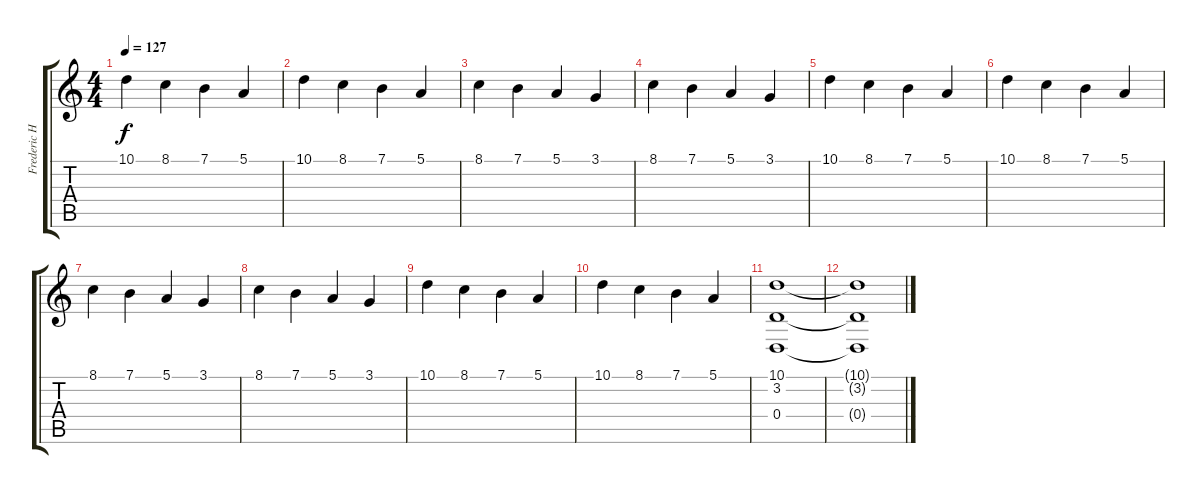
\track ("Frederic Helmer" "Frederic H") {instrument stringensemble1}
\staff {score tabs}
\tuning (E4 B3 G3 D3 A2 E2) {hide}
\ts (4 4)
\tempo 127
\clef g2
\ks c
10.1.4{dy f} 8.1.4 7.1.4 5.1.4 |
10.1.4 8.1.4 7.1.4 5.1.4 |
8.1.4 7.1.4 5.1.4 3.1.4 |
8.1.4 7.1.4 5.1.4 3.1.4 |
10.1.4 8.1.4 7.1.4 5.1.4 |
10.1.4 8.1.4 7.1.4 5.1.4 |
8.1.4 7.1.4 5.1.4 3.1.4 |
8.1.4 7.1.4 5.1.4 3.1.4 |
10.1.4 8.1.4 7.1.4 5.1.4 |
10.1.4 8.1.4 7.1.4 5.1.4 |
(10.1 3.2 0.4).1 |
(10.1{t} 3.2{t} 0.4{t}).1
